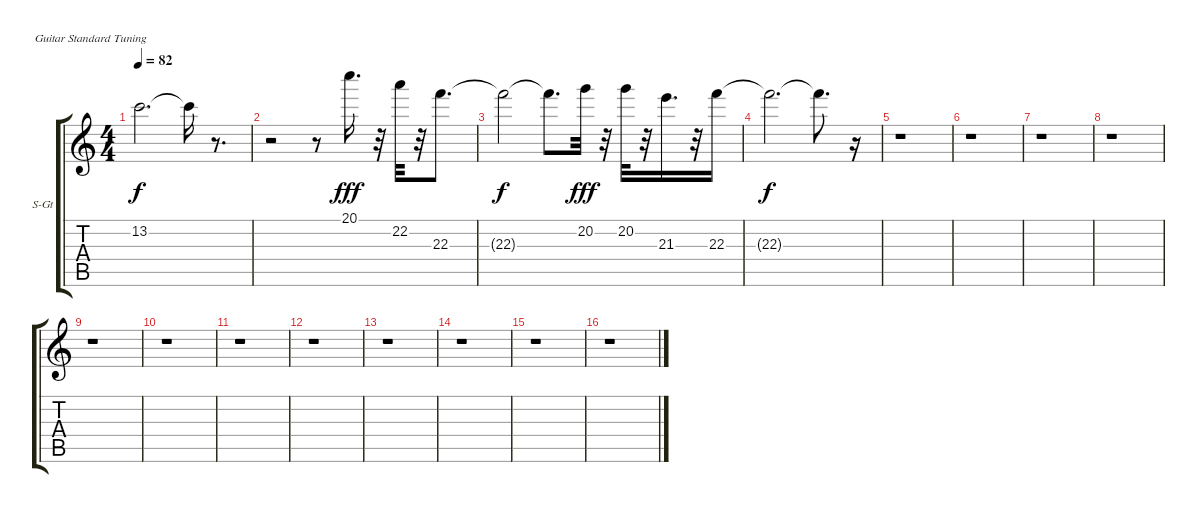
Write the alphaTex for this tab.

\bracketExtendMode groupsimilarinstruments
\firstSystemTrackNameOrientation horizontal
\otherSystemsTrackNameOrientation horizontal
\track ("主弦律1" "S-Gt") {instrument acousticgrandpiano}
\staff {score tabs}
\tuning (E4 B3 G3 D3 A2 E2)
\displaytranspose 12
\ts (4 4)
\tempo 82
\clef g2
\ks c
13.2{t}.2{d dy f} 13.2{t}.16 r.8{d} |
r.2 r.8 20.1.16{d dy fff} r.32 22.2.32 r.32 22.3.8{d} |
22.3{t}.2{dy f} 22.3{t}.8{d} 20.2.32{dy fff} r.32 20.2.32 r.32 21.3.16{d} r.32 22.3.16 |
22.3{t}.2{d dy f} 22.3{t}.8{d} r.16 |
r.1 |
r.1 |
r.1 |
r.1 |
r.1 |
r.1 |
r.1 |
r.1 |
r.1 |
r.1 |
r.1 |
r.1
